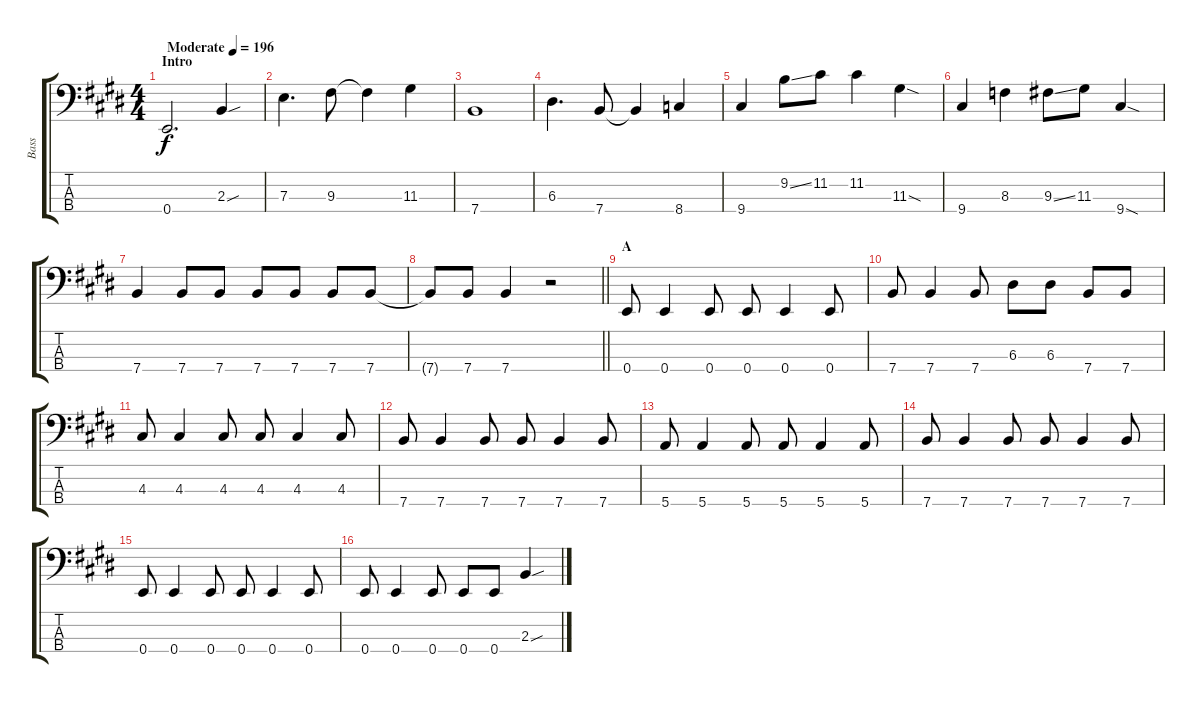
\track ("Bass" "Bass") {instrument electricbassfinger}
\staff {score tabs}
\tuning (G2 D2 A1 E1) {hide}
\ts (4 4)
\section ("" "Intro")
\tempo (196 "Moderate")
\clef f4
\ks e
0.4.2{d dy f instrument electricbassfinger} 2.3{sou}.4 |
7.3.4{d} 9.3.8 9.3{t}.4 11.3.4 |
7.4.1 |
6.3.4{d} 7.4.8 7.4{t}.4 8.4.4 |
9.4.4 9.2{ss}.8 11.2.8 11.2.4 11.3{sod}.4 |
9.4.4 8.3.4 9.3{ss}.8 11.3.8 9.4{sod}.4 |
7.4.4 7.4.8 7.4.8 7.4.8 7.4.8 7.4.8 7.4.8 |
\barLineRight lightlight
7.4{t}.8 7.4.8 7.4.4 r.2 |
\section ("" "A")
0.4.8 0.4.4 0.4.8 0.4.8 0.4.4 0.4.8 |
7.4.8 7.4.4 7.4.8 6.3.8 6.3.8 7.4.8 7.4.8 |
4.3.8 4.3.4 4.3.8 4.3.8 4.3.4 4.3.8 |
7.4.8 7.4.4 7.4.8 7.4.8 7.4.4 7.4.8 |
5.4.8 5.4.4 5.4.8 5.4.8 5.4.4 5.4.8 |
7.4.8 7.4.4 7.4.8 7.4.8 7.4.4 7.4.8 |
0.4.8 0.4.4 0.4.8 0.4.8 0.4.4 0.4.8 |
0.4.8 0.4.4 0.4.8 0.4.8 0.4.8 2.3{sou}.4
